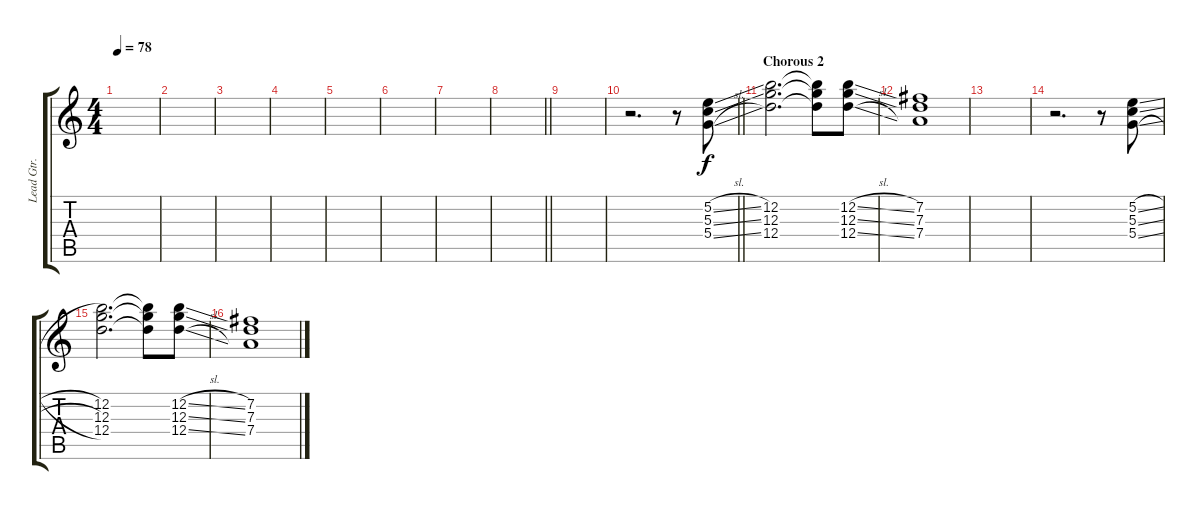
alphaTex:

\track ("Lead Gtr." "Lead Gtr.") {instrument distortionguitar}
\staff {score tabs}
\tuning (E4 B3 G3 D3 A2 E2) {hide}
\ts (4 4)
\section ("" "")
\tempo 78
\clef g2
\ks c
|
|
|
|
|
|
|
\barLineRight lightlight
|
\section ("" "")
|
\barLineRight lightlight
r.2{d volume 12 balance 8} r.8 (5.2{sl} 5.3{sl} 5.4{sl}).8{dy f} |
\section ("" "Chorous 2")
(12.2 12.3 12.4).2{d} (12.2{t} 12.3{t} 12.4{t}).8 (12.2{sl} 12.3{sl} 12.4{sl}).8 |
(7.2 7.3 7.4).1 |
|
r.2{d} r.8 (5.2{sl} 5.3{sl} 5.4{sl}).8 |
(12.2 12.3 12.4).2{d} (12.2{t} 12.3{t} 12.4{t}).8 (12.2{sl} 12.3{sl} 12.4{sl}).8 |
(7.2 7.3 7.4).1
